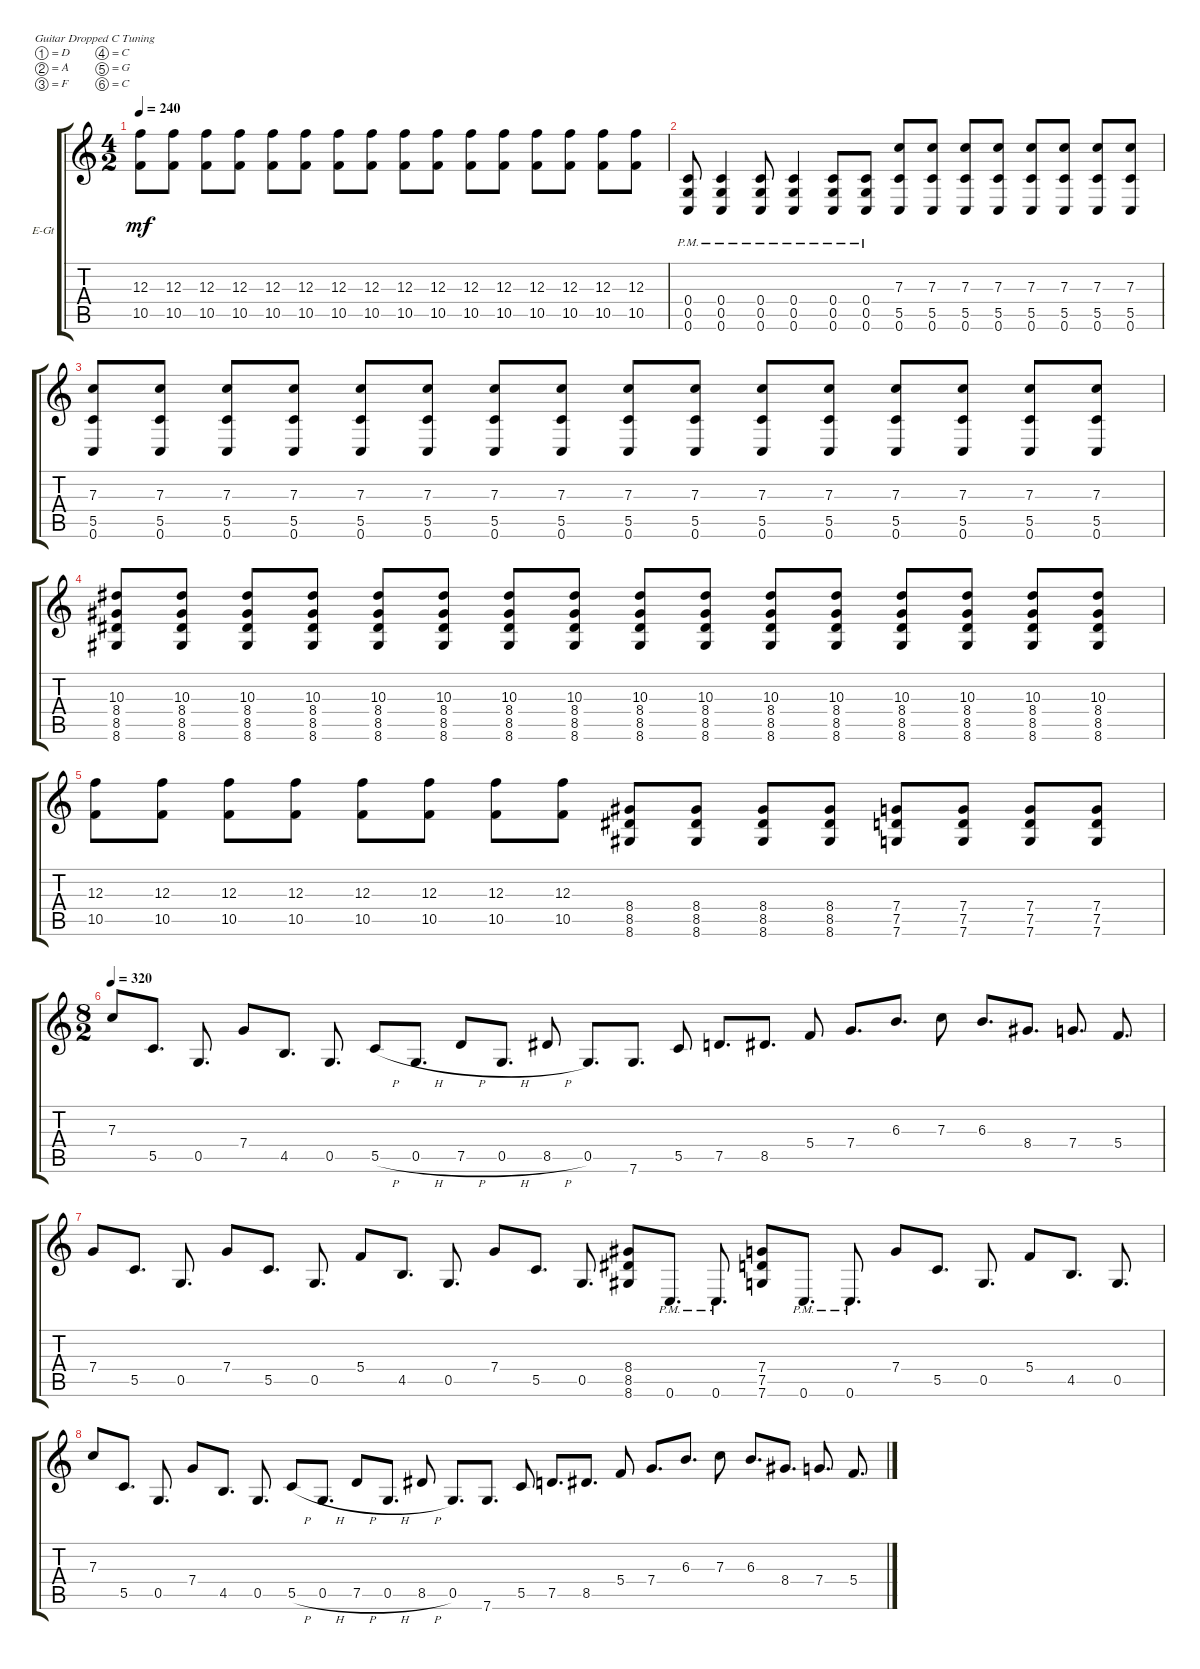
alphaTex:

\defaultSystemsLayout 4
\bracketExtendMode groupsimilarinstruments
\firstSystemTrackNameOrientation horizontal
\otherSystemsTrackNameOrientation horizontal
\track ("Rhythm Guitar" "E-Gt") {instrument distortionguitar}
\staff {score tabs}
\tuning (D4 A3 F3 C3 G2 C2)
\ts (4 2)
\tempo 240
\clef g2
\ks c
(10.5 12.3).8{dy mf} (10.5 12.3).8 (10.5 12.3).8 (10.5 12.3).8 (10.5 12.3).8 (10.5 12.3).8 (10.5 12.3).8 (10.5 12.3).8 (12.3 10.5).8 (10.5 12.3).8 (12.3 10.5).8 (10.5 12.3).8 (12.3 10.5).8 (10.5 12.3).8 (12.3 10.5).8 (12.3 10.5).8 |
(0.6{pm} 0.5{pm} 0.4{pm}).8 (0.6{pm} 0.4{pm} 0.5{pm}).4 (0.6{pm} 0.5{pm} 0.4{pm}).8 (0.6{pm} 0.4{pm} 0.5{pm}).4 (0.6{pm} 0.5{pm} 0.4{pm}).8 (0.6{pm} 0.4{pm} 0.5{pm}).8 (5.5 7.3 0.6).8 (7.3 5.5 0.6).8 (5.5 7.3 0.6).8 (7.3 5.5 0.6).8 (5.5 7.3 0.6).8 (7.3 5.5 0.6).8 (5.5 7.3 0.6).8 (7.3 5.5 0.6).8 |
(5.5 7.3 0.6).8 (7.3 5.5 0.6).8 (5.5 7.3 0.6).8 (7.3 5.5 0.6).8 (5.5 7.3 0.6).8 (7.3 5.5 0.6).8 (5.5 7.3 0.6).8 (7.3 5.5 0.6).8 (5.5 7.3 0.6).8 (7.3 5.5 0.6).8 (5.5 7.3 0.6).8 (7.3 5.5 0.6).8 (5.5 7.3 0.6).8 (7.3 5.5 0.6).8 (5.5 7.3 0.6).8 (7.3 5.5 0.6).8 |
(8.6 8.5 8.4 10.3).8 (8.6 8.5 8.4 10.3).8 (8.6 8.5 8.4 10.3).8 (8.6 8.5 8.4 10.3).8 (8.6 8.5 8.4 10.3).8 (8.6 8.5 8.4 10.3).8 (8.6 8.5 8.4 10.3).8 (8.6 8.5 8.4 10.3).8 (8.6 8.5 8.4 10.3).8 (8.6 8.5 8.4 10.3).8 (8.6 8.5 8.4 10.3).8 (8.6 8.5 8.4 10.3).8 (8.6 8.5 8.4 10.3).8 (8.6 8.5 8.4 10.3).8 (8.6 8.5 8.4 10.3).8 (8.6 8.5 8.4 10.3).8 |
(10.5 12.3).8 (10.5 12.3).8 (10.5 12.3).8 (10.5 12.3).8 (10.5 12.3).8 (10.5 12.3).8 (10.5 12.3).8 (10.5 12.3).8 (8.6 8.5 8.4).8 (8.6 8.5 8.4).8 (8.6 8.5 8.4).8 (8.6 8.5 8.4).8 (7.6 7.5 7.4).8 (7.6 7.5 7.4).8 (7.6 7.5 7.4).8 (7.6 7.5 7.4).8 |
\ts (8 2)
\tempo 320
7.3.8 5.5.8{d} 0.5.8{d} 7.4.8 4.5.8{d} 0.5.8{d} 5.5{h}.8 0.5{h}.8{d} 7.5{h}.8 0.5{h}.8{d} 8.5{h}.8 0.5.8{d} 7.6.8{d} 5.5.8 7.5.8{d} 8.5.8{d} 5.4.8 7.4.8{d} 6.3.8{d} 7.3.8 6.3.8{d} 8.4.8{d} 7.4.8{d} 5.4.8{d} |
7.4.8 5.5.8{d} 0.5.8{d} 7.4.8 5.5.8{d} 0.5.8{d} 5.4.8 4.5.8{d} 0.5.8{d} 7.4.8 5.5.8{d} 0.5.8{d} (8.6 8.5 8.4).8 0.6{pm}.8{d} 0.6{pm}.8{d} (7.6 7.5 7.4).8 0.6{pm}.8{d} 0.6{pm}.8{d} 7.4.8 5.5.8{d} 0.5.8{d} 5.4.8 4.5.8{d} 0.5.8{d} |
7.3.8 5.5.8{d} 0.5.8{d} 7.4.8 4.5.8{d} 0.5.8{d} 5.5{h}.8 0.5{h}.8{d} 7.5{h}.8 0.5{h}.8{d} 8.5{h}.8 0.5.8{d} 7.6.8{d} 5.5.8 7.5.8{d} 8.5.8{d} 5.4.8 7.4.8{d} 6.3.8{d} 7.3.8 6.3.8{d} 8.4.8{d} 7.4.8{d} 5.4.8{d}
